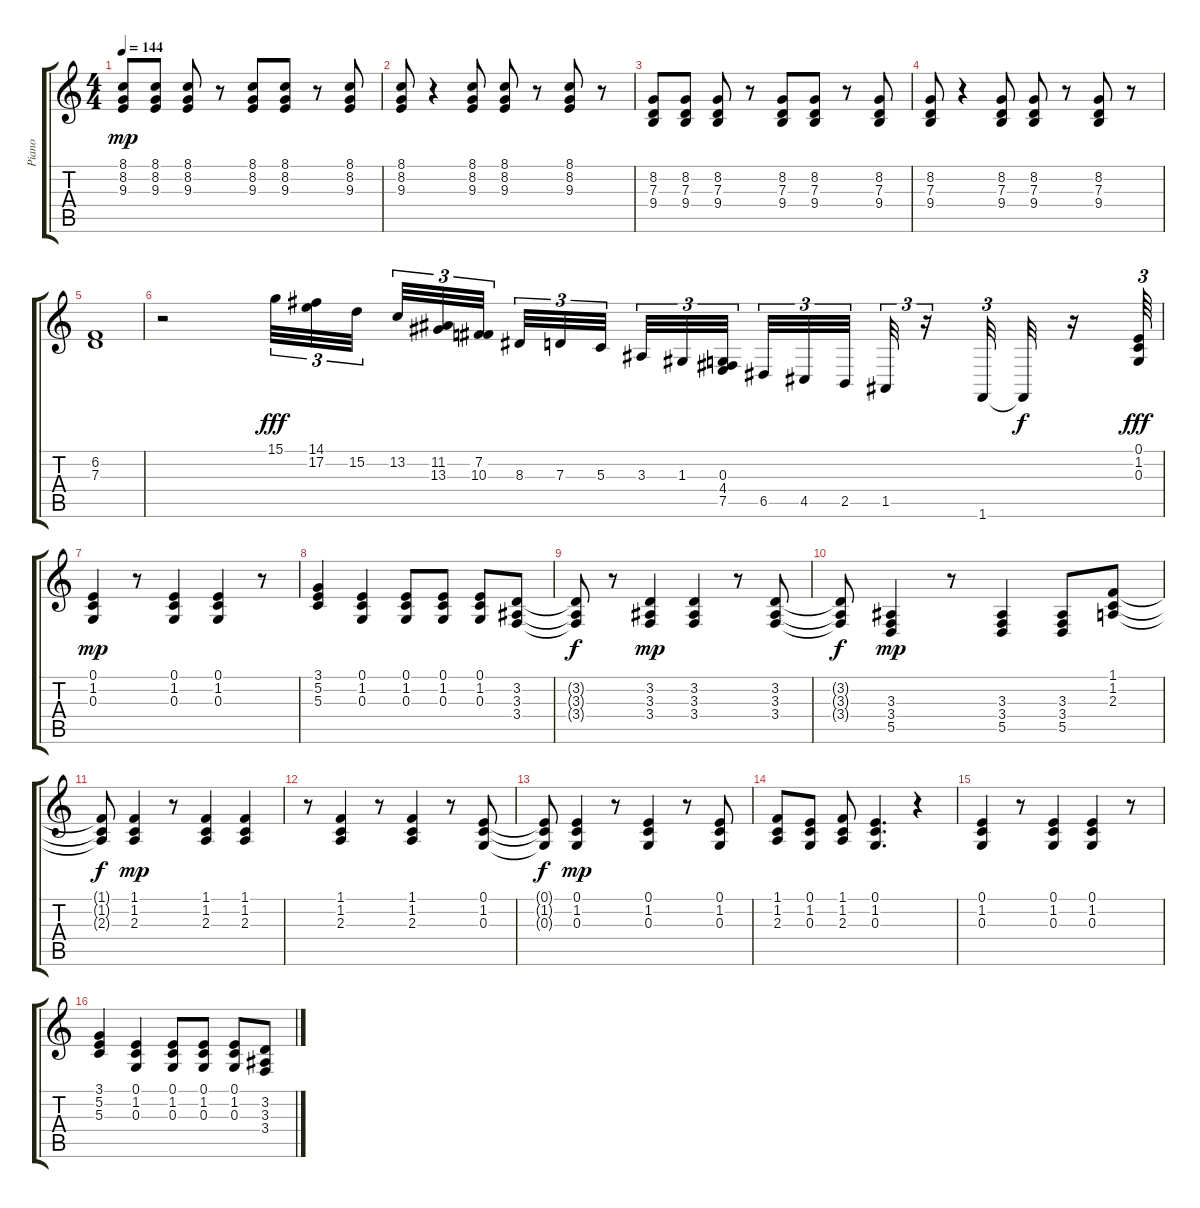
\track ("Piano" "Piano") {instrument brightacousticpiano}
\staff {score tabs}
\tuning (E4 B3 G3 D3 A2 E2) {hide}
\ts (4 4)
\tempo 144
\clef g2
\ks c
(8.1 8.2 9.3).8{dy mp} (8.1 8.2 9.3).8 (8.1 8.2 9.3).8 r.8 (8.1 8.2 9.3).8 (8.1 8.2 9.3).8 r.8 (8.1 8.2 9.3).8 |
(8.1 8.2 9.3).8 r.4 (8.1 8.2 9.3).8 (8.1 8.2 9.3).8 r.8 (8.1 8.2 9.3).8 r.8 |
(8.2 7.3 9.4).8 (8.2 7.3 9.4).8 (8.2 7.3 9.4).8 r.8 (8.2 7.3 9.4).8 (8.2 7.3 9.4).8 r.8 (8.2 7.3 9.4).8 |
(8.2 7.3 9.4).8 r.4 (8.2 7.3 9.4).8 (8.2 7.3 9.4).8 r.8 (8.2 7.3 9.4).8 r.8 |
(6.2 7.3).1 |
r.2 15.1.32{tu (3 2) dy fff} (14.1 17.2).32{tu (3 2)} 15.2.32{tu (3 2) beam splitsecondary} 13.2.32{tu (3 2)} (11.2 13.3).32{tu (3 2)} (7.2 10.3).32{tu (3 2) beam splitsecondary} 8.3.32{tu (3 2)} 7.3.32{tu (3 2)} 5.3.32{tu (3 2) beam splitsecondary} 3.3.32{tu (3 2)} 1.3.32{tu (3 2)} (0.3 4.4 7.5).32{tu (3 2)} 6.5.32{tu (3 2)} 4.5.32{tu (3 2)} 2.5.32{tu (3 2) beam splitsecondary} 1.5.32{tu (3 2)} r.16{tu (3 2) beam splitsecondary} 1.6.32{tu (3 2)} 1.6{t}.32{dy f} r.16 (0.1 1.2 0.3).64{tu (3 2) dy fff} |
(0.1 1.2 0.3).4{dy mp} r.8 (0.1 1.2 0.3).4 (0.1 1.2 0.3).4 r.8 |
(3.1 5.2 5.3).4 (0.1 1.2 0.3).4 (0.1 1.2 0.3).8 (0.1 1.2 0.3).8 (0.1 1.2 0.3).8 (3.2 3.3 3.4).8 |
(3.2{t} 3.3{t} 3.4{t}).8{dy f} r.8 (3.2 3.3 3.4).4{dy mp} (3.2 3.3 3.4).4 r.8 (3.2 3.3 3.4).8 |
(3.2{t} 3.3{t} 3.4{t}).8{dy f} (3.3 3.4 5.5).4{dy mp} r.8 (3.3 3.4 5.5).4 (3.3 3.4 5.5).8 (1.1 1.2 2.3).8 |
(1.1{t} 1.2{t} 2.3{t}).8{dy f} (1.1 1.2 2.3).4{dy mp} r.8 (1.1 1.2 2.3).4 (1.1 1.2 2.3).4 |
r.8 (1.1 1.2 2.3).4 r.8 (1.1 1.2 2.3).4 r.8 (0.1 1.2 0.3).8 |
(0.1{t} 1.2{t} 0.3{t}).8{dy f} (0.1 1.2 0.3).4{dy mp} r.8 (0.1 1.2 0.3).4 r.8 (0.1 1.2 0.3).8 |
(1.1 1.2 2.3).8 (0.1 1.2 0.3).8 (1.1 1.2 2.3).8 (0.1 1.2 0.3).4{d} r.4 |
(0.1 1.2 0.3).4 r.8 (0.1 1.2 0.3).4 (0.1 1.2 0.3).4 r.8 |
(3.1 5.2 5.3).4 (0.1 1.2 0.3).4 (0.1 1.2 0.3).8 (0.1 1.2 0.3).8 (0.1 1.2 0.3).8 (3.2 3.3 3.4).8
